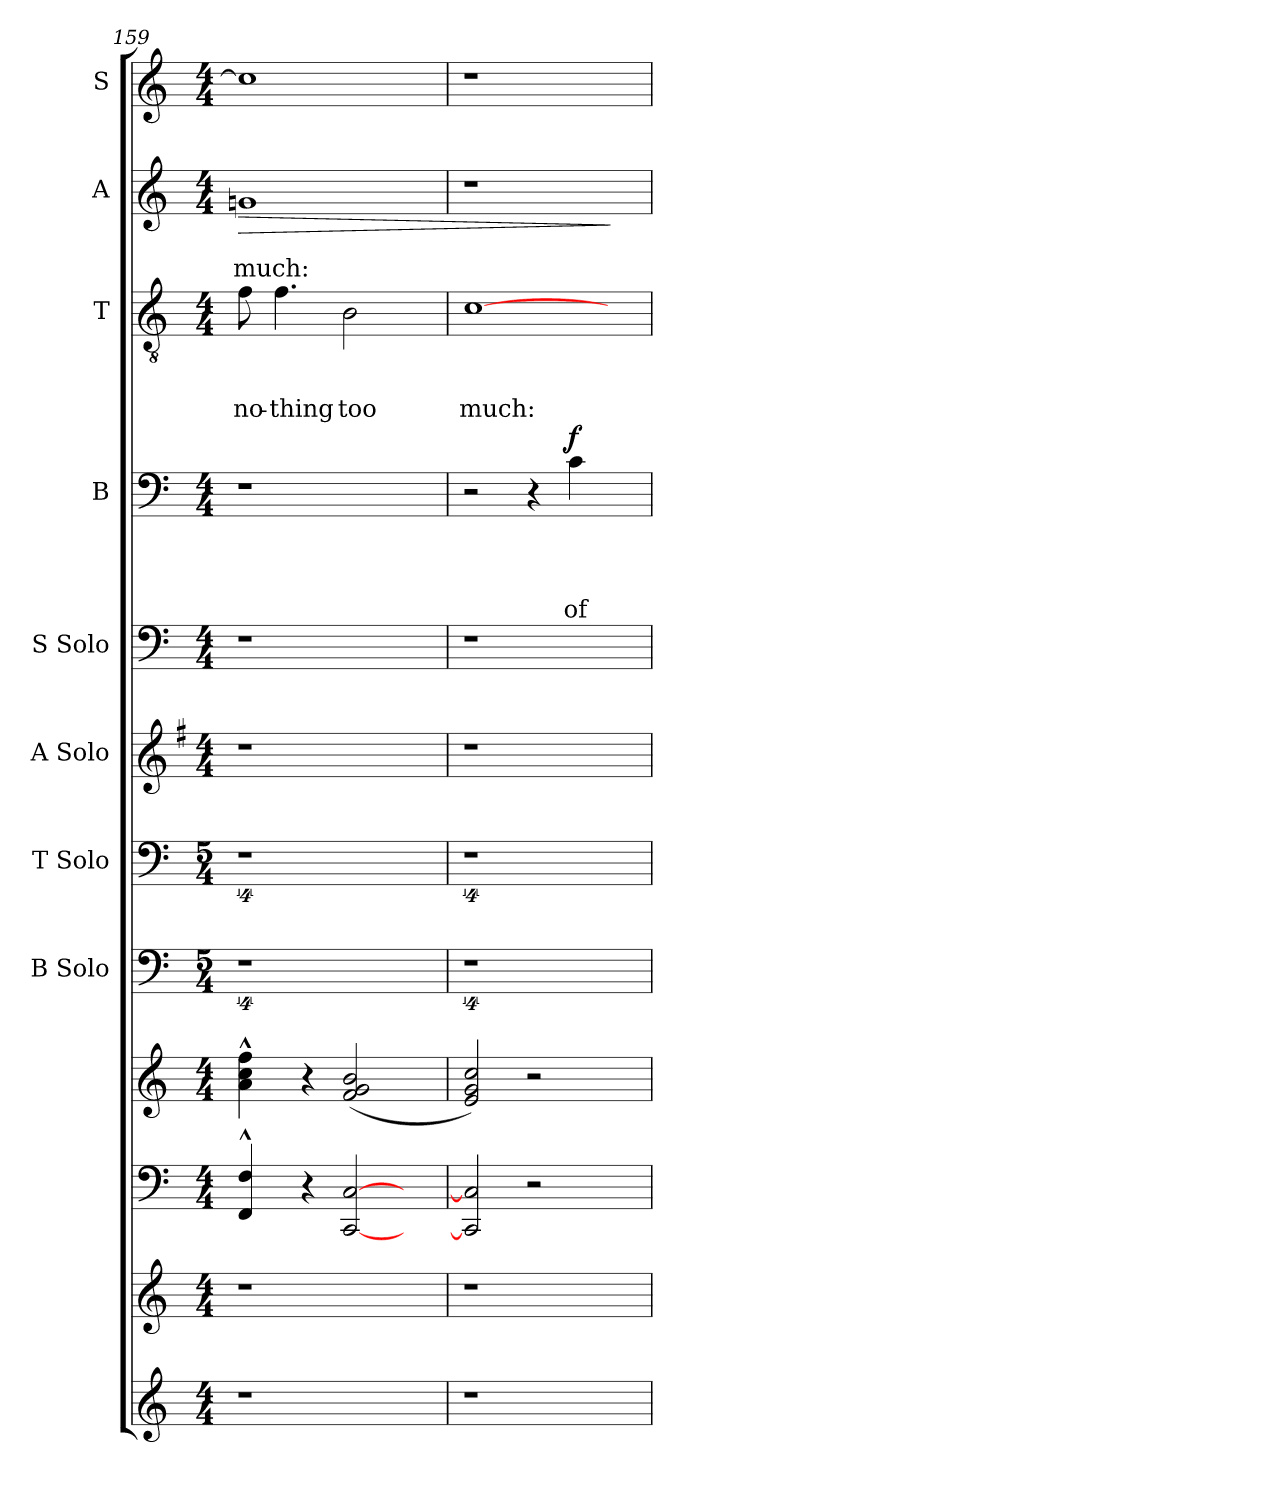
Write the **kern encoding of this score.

**kern	**kern	**kern	**kern	**kern	**kern	**kern	**kern	**kern	**text	**text	**text	**text	**dynam	**kern	**text	**text	**text	**kern	**text	**text	**dynam	**kern	**text
*part12	*part11	*part10	*part9	*part8	*part7	*part6	*part5	*part4	*part4	*part4	*part4	*part4	*part4	*part3	*part3	*part3	*part3	*part2	*part2	*part2	*part2	*part1	*part1
*staff12	*staff11	*staff10	*staff9	*staff8	*staff7	*staff6	*staff5	*staff4	*staff4	*staff4	*staff4	*staff4	*staff4	*staff3	*staff3	*staff3	*staff3	*staff2	*staff2	*staff2	*staff2	*staff1	*staff1
*	*	*	*	*I"B Solo	*I"T Solo	*I"A Solo	*I"S Solo	*I"B	*	*	*	*	*	*I"T	*	*	*	*I"A	*	*	*	*I"S	*
*clefG2	*clefG2	*clefF4	*clefG2	*clefF4	*clefF4	*clefG2	*clefF4	*clefF4	*	*	*	*	*	*clefGv2	*	*	*	*clefG2	*	*	*	*clefG2	*
*k[]	*k[]	*k[]	*k[]	*k[]	*k[]	*k[f#]	*k[]	*k[]	*	*	*	*	*	*k[]	*	*	*	*k[]	*	*	*	*k[]	*
*C:	*C:	*C:	*C:	*C:	*C:	*G:	*C:	*C:	*	*	*	*	*	*C:	*	*	*	*C:	*	*	*	*C:	*
*M4/4	*M4/4	*M4/4	*M4/4	*M5/4	*M5/4	*M4/4	*M4/4	*M4/4	*	*	*	*	*	*M4/4	*	*	*	*M4/4	*	*	*	*M4/4	*
=159	=159	=159	=159	=159	=159	=159	=159	=159	=159	=159	=159	=159	=159	=159	=159	=159	=159	=159	=159	=159	=159	=159	=159
!	!	!	!	!	!	!	!	!	!	!	!	!	!	!	!	!	!LO:LY:b	!	!	!LO:LY:b	!LO:HP:b	!	!
1r	1r	4FF/^^< 4F/^^<	4a\^^> 4cc\^^> 4ff\^^>	4%5r	4%5r	1r	1r	1r	.	.	.	.	.	8f\	.	.	no-	1gn	.	much:	>	1cc]	.
!	!	!	!	!	!	!	!	!	!	!	!	!	!	!	!	!	!LO:LY:b	!	!	!	!	!	!
.	.	.	.	.	.	.	.	.	.	.	.	.	.	4.f\	.	.	-thing	.	.	.	.	.	.
.	.	4r	4r	.	.	.	.	.	.	.	.	.	.	.	.	.	.	.	.	.	.	.	.
!	!	!	!	!	!	!	!	!	!	!	!	!	!	!	!	!	!LO:LY:b	!	!	!	!	!	!
.	.	[<2CC/ [>2C/	(<2f/ 2g/ 2b/	.	.	.	.	.	.	.	.	.	.	2B\	.	.	too	.	.	.	.	.	.
4ryy	4ryy	4ryy	4ryy	.	.	4ryy	4ryy	4ryy	.	.	.	.	.	4ryy	.	.	.	4ryy	.	.	.	4ryy	.
=160	=160	=160	=160	=160	=160	=160	=160	=160	=160	=160	=160	=160	=160	=160	=160	=160	=160	=160	=160	=160	=160	=160	=160
!	!	!	!	!	!	!	!	!	!	!	!	!	!	!	!	!	!LO:LY:b	!	!	!	!	!	!
1r	1r	2CC/] 2C/]	2e/ 2g/ 2cc/)	4%5r	4%5r	1r	1r	2r	.	.	.	.	.	[>1c	.	.	much:	1r	.	.	.	1r	.
.	.	2r	2r	.	.	.	.	4r	.	.	.	.	.	.	.	.	.	.	.	.	.	.	.
!	!	!	!	!	!	!	!	!	!	!	!	!LO:LY:b	!LO:DY:a	!	!	!	!	!	!	!	!	!	!
.	.	.	.	.	.	.	.	4c\	.	.	.	of	f	.	.	.	.	.	.	.	.	.	.
4ryy	4ryy	4ryy	4ryy	.	.	4ryy	4ryy	4ryy	.	.	.	.	.	4ryy	.	.	.	4ryy	.	.	]	4ryy	.
=	=	=	=	=	=	=	=	=	=	=	=	=	=	=	=	=	=	=	=	=	=	=	=
*-	*-	*-	*-	*-	*-	*-	*-	*-	*-	*-	*-	*-	*-	*-	*-	*-	*-	*-	*-	*-	*-	*-	*-
